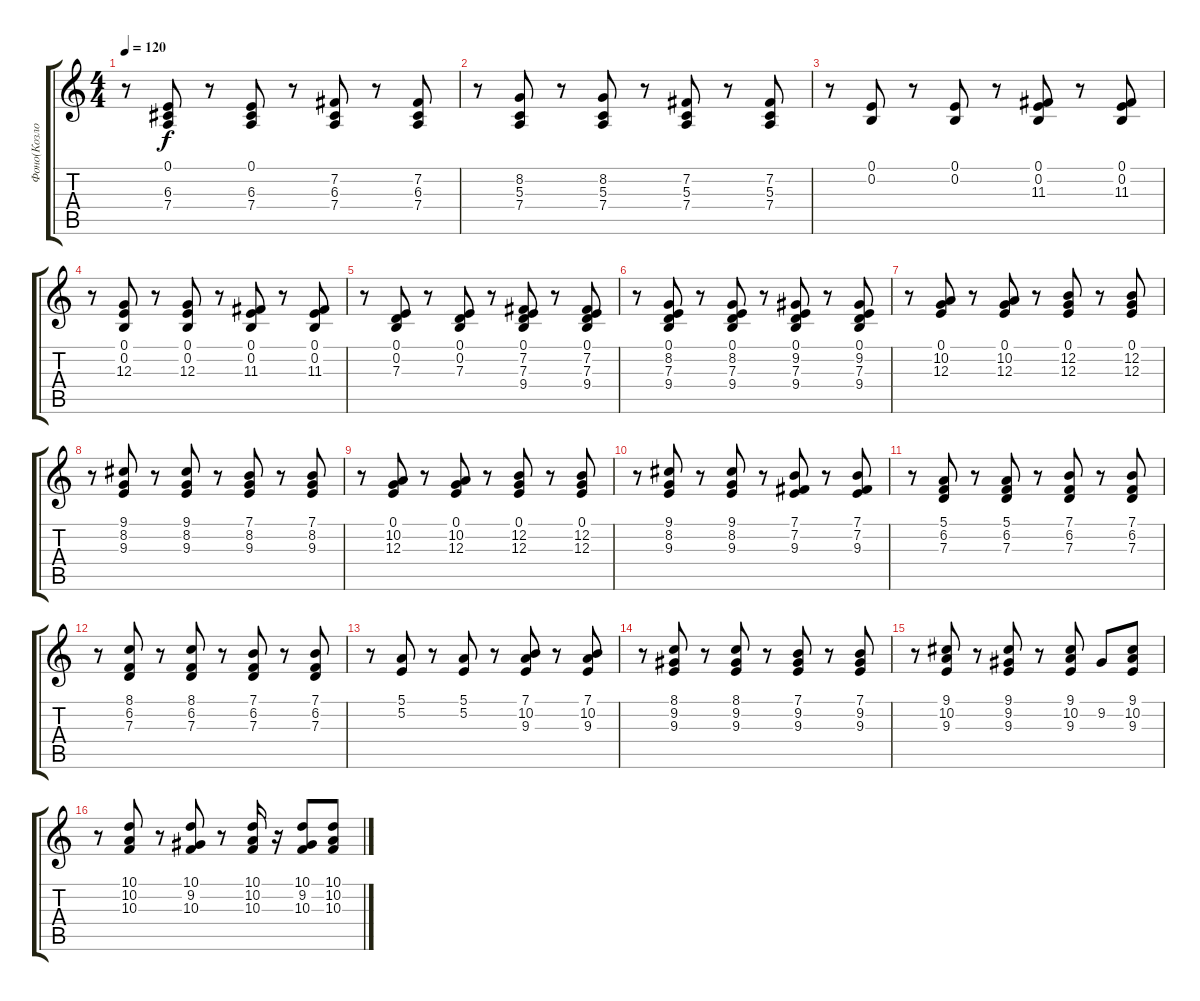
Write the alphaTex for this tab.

\track ("Фоно(Козлов)" "Фоно(Козло") {instrument brightacousticpiano}
\staff {score tabs}
\tuning (E4 B3 G3 D3 A2 E2) {hide}
\ts (4 4)
\tempo 120
\clef g2
\ks c
r.8{dy f} (0.1 6.3 7.4).8 r.8 (0.1 6.3 7.4).8 r.8 (7.2 6.3 7.4).8 r.8 (7.2 6.3 7.4).8 |
r.8 (8.2 5.3 7.4).8 r.8 (8.2 5.3 7.4).8 r.8 (7.2 5.3 7.4).8 r.8 (7.2 5.3 7.4).8 |
r.8 (0.1 0.2).8 r.8 (0.1 0.2).8 r.8 (0.1 0.2 11.3).8 r.8 (0.1 0.2 11.3).8 |
r.8 (0.1 0.2 12.3).8 r.8 (0.1 0.2 12.3).8 r.8 (0.1 0.2 11.3).8 r.8 (0.1 0.2 11.3).8 |
r.8 (0.1 0.2 7.3).8 r.8 (0.1 0.2 7.3).8 r.8 (0.1 7.2 7.3 9.4).8 r.8 (0.1 7.2 7.3 9.4).8 |
r.8 (0.1 8.2 7.3 9.4).8 r.8 (0.1 8.2 7.3 9.4).8 r.8 (0.1 9.2 7.3 9.4).8 r.8 (0.1 9.2 7.3 9.4).8 |
r.8 (0.1 10.2 12.3).8 r.8 (0.1 10.2 12.3).8 r.8 (0.1 12.2 12.3).8 r.8 (0.1 12.2 12.3).8 |
r.8 (9.1 8.2 9.3).8 r.8 (9.1 8.2 9.3).8 r.8 (7.1 8.2 9.3).8 r.8 (7.1 8.2 9.3).8 |
r.8 (0.1 10.2 12.3).8 r.8 (0.1 10.2 12.3).8 r.8 (0.1 12.2 12.3).8 r.8 (0.1 12.2 12.3).8 |
r.8 (9.1 8.2 9.3).8 r.8 (9.1 8.2 9.3).8 r.8 (7.1 7.2 9.3).8 r.8 (7.1 7.2 9.3).8 |
r.8 (5.1 6.2 7.3).8 r.8 (5.1 6.2 7.3).8 r.8 (7.1 6.2 7.3).8 r.8 (7.1 6.2 7.3).8 |
r.8 (8.1 6.2 7.3).8 r.8 (8.1 6.2 7.3).8 r.8 (7.1 6.2 7.3).8 r.8 (7.1 6.2 7.3).8 |
r.8 (5.1 5.2).8 r.8 (5.1 5.2).8 r.8 (7.1 10.2 9.3).8 r.8 (7.1 10.2 9.3).8 |
r.8 (8.1 9.2 9.3).8 r.8 (8.1 9.2 9.3).8 r.8 (7.1 9.2 9.3).8 r.8 (7.1 9.2 9.3).8 |
r.8 (9.1 10.2 9.3).8 r.8 (9.1 9.2 9.3).8 r.8 (9.1 10.2 9.3).8 9.2.8 (9.1 10.2 9.3).8 |
r.8 (10.1 10.2 10.3).8 r.8 (10.1 9.2 10.3).8 r.8 (10.1 10.2 10.3).16 r.16 (10.1 9.2 10.3).8 (10.1 10.2 10.3).8
